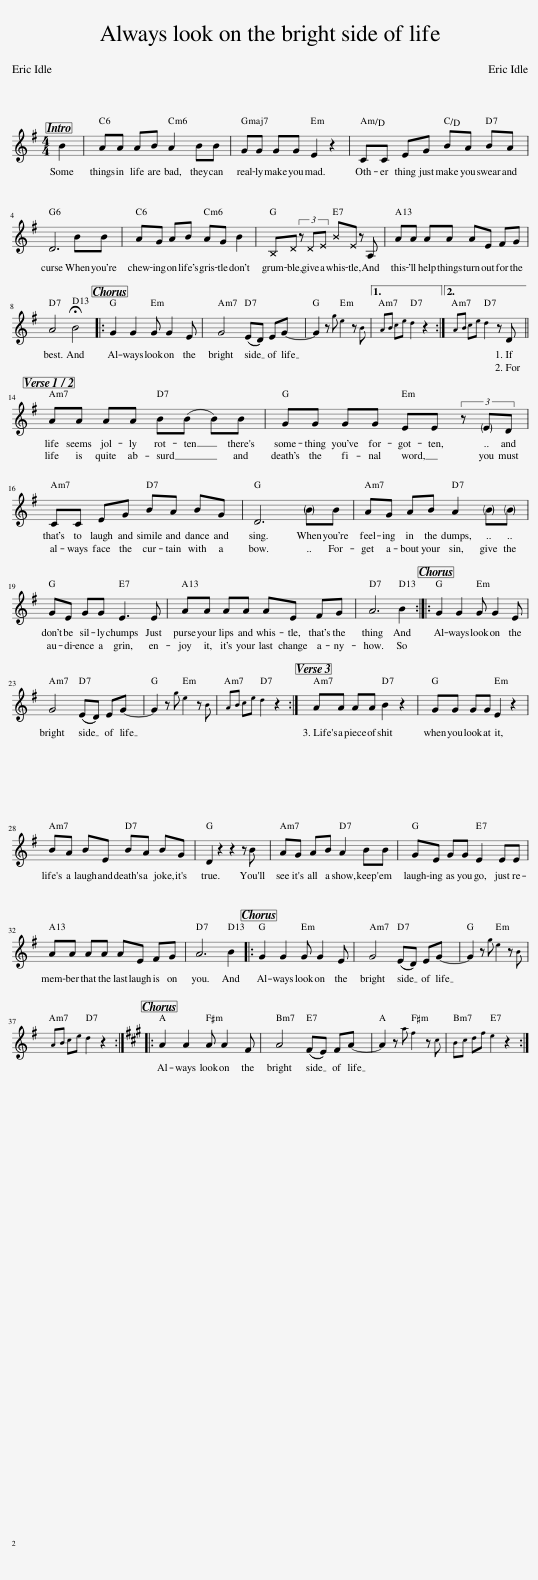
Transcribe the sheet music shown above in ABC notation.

X:1
L:1/8
M:4/4
I:linebreak $
K:G
V:1 treble
V:1
 B2 | AA AB A2 BB | GG GG E2 z2 | CC EG BA BA |$ D6 BB | %5
 AG AB AG B2 | B,D (3z DE BE z A, | AA AA AE FG |$ A4 !fermata!B4 |: G2 G2 G G2 E | %10
 G4 ((ED)) EG- | G2 z g e2 z B |1 AB ce d2 z2 :|2 AB ce d2 z D ||$ AA AA B(B B)B | %15
 GG GG EE (3z ED |$ CC EG BA BG | D6 BB | AG AB A2 BB |$ GE GG E3 E | %20
 AA AA AE FG | A6 B2 :: G2 G2 G G2 E |$ G4 ((ED)) EG- | G2 z g e2 z B | %25
 AB ce d2 z2 :| AA AA B2 z2 | GG GG E2 z2 |$ BA BE BA BG | D2 z2 z2 z B | %30
 AG AB A2 BB | GE GG E2 EE |$ AA AA AE FG | A6 B2 |: G2 G2 G G2 E | %35
 G4 ((ED)) EG- | G2 z g e2 z B |$ AB ce d2 z2 ::[K:A] A2 A2 A A2 F | A4 ((FE)) FA- | %40
 A2 z a f2 z c | Bc df e2 z2 :| %42
